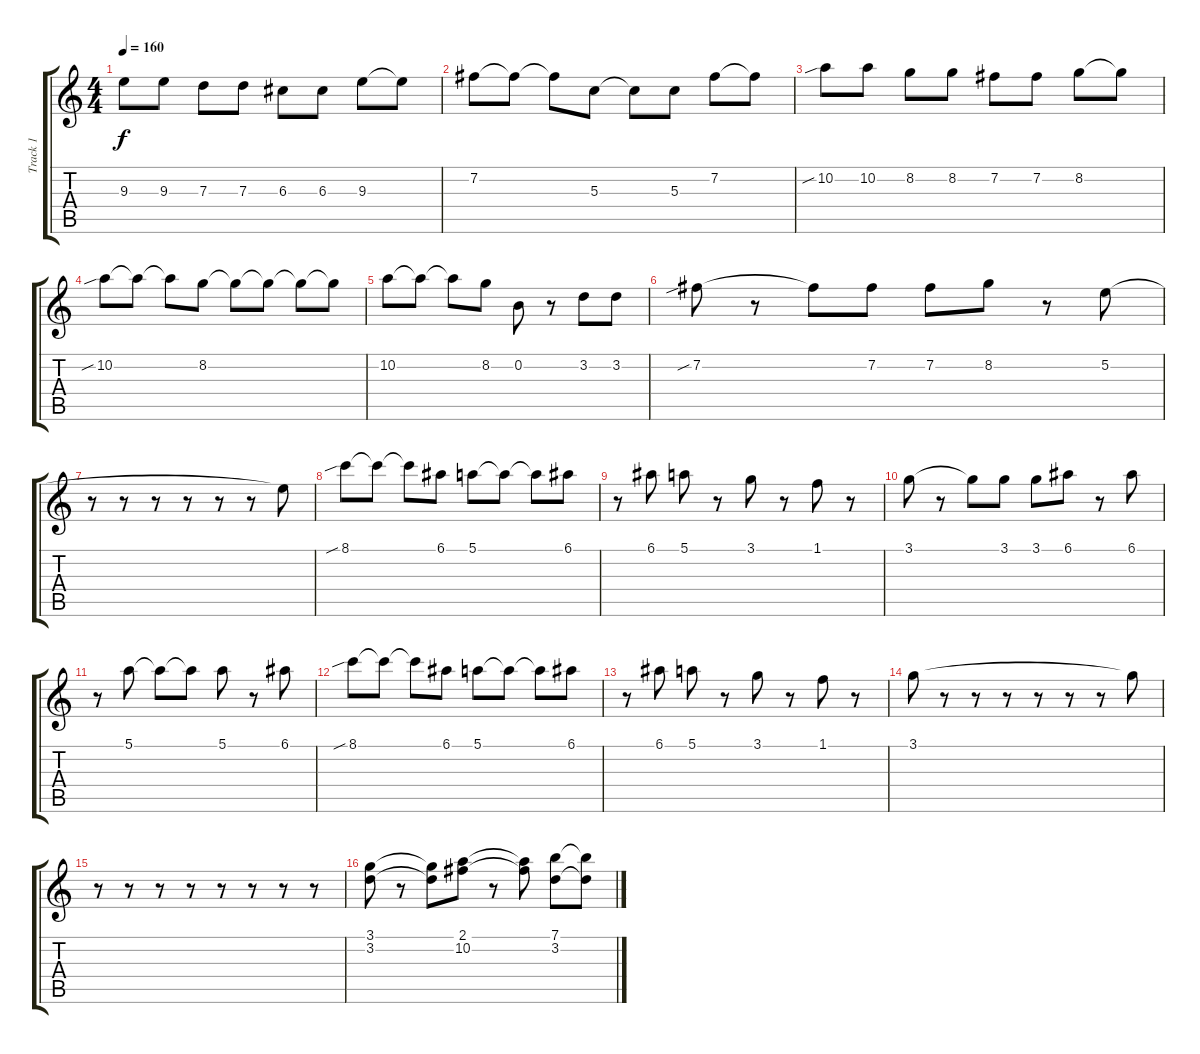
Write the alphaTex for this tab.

\track ("Track 1" "Track 1") {instrument overdrivenguitar}
\staff {score tabs}
\tuning (E4 B3 G3 D3 A2 E2) {hide}
\ts (4 4)
\tempo 160
\clef g2
\ks c
9.3.8{dy f} 9.3.8 7.3.8 7.3.8 6.3.8 6.3.8 9.3.8 9.3{t}.8 |
7.2.8 7.2{t}.8 7.2{t}.8 5.3.8 5.3{t}.8 5.3.8 7.2.8 7.2{t}.8 |
10.2{sib}.8 10.2.8 8.2.8 8.2.8 7.2.8 7.2.8 8.2.8 8.2{t}.8 |
10.2{sib}.8 10.2{t}.8 10.2{t}.8 8.2.8 8.2{t}.8 8.2{t}.8 8.2{t}.8 8.2{t}.8 |
10.2.8 10.2{t}.8 10.2{t}.8 8.2.8 0.2.8 r.8 3.2.8 3.2.8 |
7.2{sib}.8 r.8 7.2{t}.8 7.2.8 7.2.8 8.2.8 r.8 5.2.8 |
r.8 r.8 r.8 r.8 r.8 r.8 5.2{t}.8 |
8.1{sib}.8 8.1{t}.8 8.1{t}.8 6.1.8 5.1.8 5.1{t}.8 5.1{t}.8 6.1.8 |
r.8 6.1.8 5.1.8 r.8 3.1.8 r.8 1.1.8 r.8 |
3.1.8 r.8 3.1{t}.8 3.1.8 3.1.8 6.1.8 r.8 6.1.8 |
r.8 5.1.8 5.1{t}.8 5.1{t}.8 5.1.8 r.8 6.1.8 |
8.1{sib}.8 8.1{t}.8 8.1{t}.8 6.1.8 5.1.8 5.1{t}.8 5.1{t}.8 6.1.8 |
r.8 6.1.8 5.1.8 r.8 3.1.8 r.8 1.1.8 r.8 |
3.1.8 r.8 r.8 r.8 r.8 r.8 r.8 3.1{t}.8 |
r.8 r.8 r.8 r.8 r.8 r.8 r.8 r.8 |
(3.1 3.2).8 r.8 (3.1{t} 3.2{t}).8 (2.1 10.2).8 r.8 (2.1{t} 10.2{t}).8 (7.1 3.2).8 (7.1{t} 3.2{t}).8
